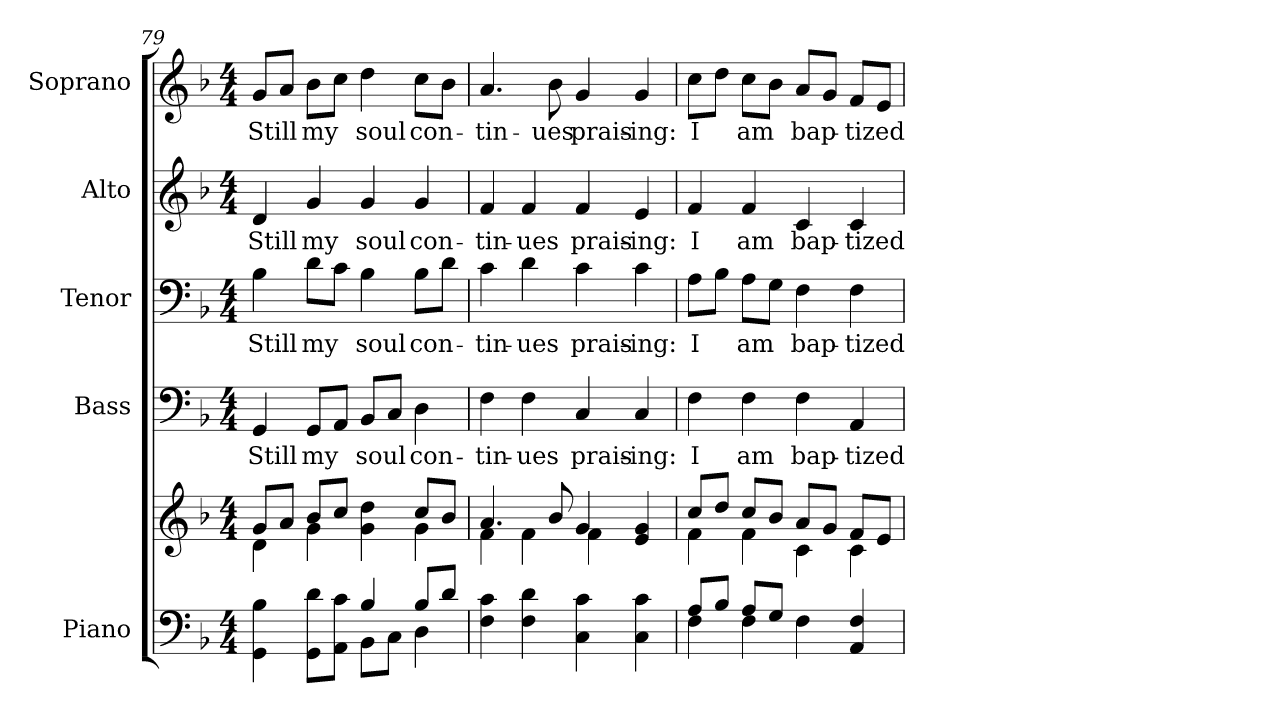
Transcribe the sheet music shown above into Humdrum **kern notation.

**kern	**kern	**kern	**text	**kern	**text	**kern	**text	**kern	**text
*part5	*part5	*part4	*part4	*part3	*part3	*part2	*part2	*part1	*part1
*staff6	*staff5	*staff4	*staff4	*staff3	*staff3	*staff2	*staff2	*staff1	*staff1
*I"Piano	*	*I"Bass	*	*I"Tenor	*	*I"Alto	*	*I"Soprano	*
*I'Pno.	*	*I'B.	*	*I'T.	*	*I'A.	*	*I'S.	*
!!LO:PB:g=z
*clefF4	*clefG2	*clefF4	*	*clefF4	*	*clefG2	*	*clefG2	*
*k[b-]	*k[b-]	*k[b-]	*	*k[b-]	*	*k[b-]	*	*k[b-]	*
*F:	*F:	*F:	*	*F:	*	*F:	*	*F:	*
*M4/4	*M4/4	*M4/4	*	*M4/4	*	*M4/4	*	*M4/4	*
=79	=79	=79	=79	=79	=79	=79	=79	=79	=79
*^	*^	*	*	*	*	*	*	*	*
!	!	!	!	!	!LO:LY:b:color=#000000	!	!	!	!	!	!
!	!	!	!	!	!	!	!LO:LY:b:color=#000000	!	!	!	!
!	!	!	!	!	!	!	!	!	!LO:LY:b:color=#000000	!	!
!	!	!	!	!	!	!	!	!	!	!	!LO:LY:b:color=#000000
4GGi\ 4B-i	2ryy	8gi/L	4di\	4GGi/	Still	4B-i\	Still	4di/	Still	8gi/L	Still
.	.	8ai/J	.	.	.	.	.	.	.	8ai/J	.
!	!	!	!	!	!LO:LY:b:color=#000000	!	!	!	!	!	!
!	!	!	!	!	!	!	!LO:LY:b:color=#000000	!	!	!	!
!	!	!	!	!	!	!	!	!	!LO:LY:b:color=#000000	!	!
!	!	!	!	!	!	!	!	!	!	!	!LO:LY:b:color=#000000
8GGi\ 8diL	.	8b-i/L	4gi\	8GGi/L	my	8di\L	my	4gi/	my	8b-i\L	my
8AAi\ 8ciJ	.	8cci/J	.	8AAi/J	.	8ci\J	.	.	.	8cci\J	.
!	!	!	!	!	!LO:LY:b:color=#000000	!	!	!	!	!	!
!	!	!	!	!	!	!	!LO:LY:b:color=#000000	!	!	!	!
!	!	!	!	!	!	!	!	!	!LO:LY:b:color=#000000	!	!
!	!	!	!	!	!	!	!	!	!	!	!LO:LY:b:color=#000000
4B-i/	8BB-i\L	4gi\ 4ddi	4ryy	8BB-i/L	soul	4B-i\	soul	4gi/	soul	4ddi\	soul
.	8Ci\J	.	.	8Ci/J	.	.	.	.	.	.	.
!	!	!	!	!	!LO:LY:b:color=#000000	!	!	!	!	!	!
!	!	!	!	!	!	!	!LO:LY:b:color=#000000	!	!	!	!
!	!	!	!	!	!	!	!	!	!LO:LY:b:color=#000000	!	!
!	!	!	!	!	!	!	!	!	!	!	!LO:LY:b:color=#000000
8B-i/L	4Di\	8cci/L	4gi\	4Di\	con-	8B-i\L	con-	4gi/	con-	8cci\L	con-
8di/J	.	8b-i/J	.	.	.	8di\J	.	.	.	8b-i\J	.
*v	*v	*	*	*	*	*	*	*	*	*	*
=80	=80	=80	=80	=80	=80	=80	=80	=80	=80	=80
!	!	!	!	!LO:LY:b:color=#000000	!	!	!	!	!	!
!	!	!	!	!	!	!LO:LY:b:color=#000000	!	!	!	!
!	!	!	!	!	!	!	!	!LO:LY:b:color=#000000	!	!
!	!	!	!	!	!	!	!	!	!	!LO:LY:b:color=#000000
4Fi\ 4ci	4.ai/	4fi\	4Fi\	-tin-	4ci\	-tin-	4fi/	-tin-	4.ai/	-tin-
!	!	!	!	!LO:LY:b:color=#000000	!	!	!	!	!	!
!	!	!	!	!	!	!LO:LY:b:color=#000000	!	!	!	!
!	!	!	!	!	!	!	!	!LO:LY:b:color=#000000	!	!
4Fi\ 4di	.	4fi\	4Fi\	-ues	4di\	-ues	4fi/	-ues	.	.
!	!	!	!	!	!	!	!	!	!	!LO:LY:b:color=#000000
.	8b-i/	.	.	.	.	.	.	.	8b-i\	-ues
!	!	!	!	!LO:LY:b:color=#000000	!	!	!	!	!	!
!	!	!	!	!	!	!LO:LY:b:color=#000000	!	!	!	!
!	!	!	!	!	!	!	!	!LO:LY:b:color=#000000	!	!
!	!	!	!	!	!	!	!	!	!	!LO:LY:b:color=#000000
4Ci\ 4ci	4gi/	4fi\	4Ci/	prais-	4ci\	prais-	4fi/	prais-	4gi/	prais-
!	!	!	!	!LO:LY:b:color=#000000	!	!	!	!	!	!
!	!	!	!	!	!	!LO:LY:b:color=#000000	!	!	!	!
!	!	!	!	!	!	!	!	!LO:LY:b:color=#000000	!	!
!	!	!	!	!	!	!	!	!	!	!LO:LY:b:color=#000000
4Ci\ 4ci	4ei/ 4gi	4ryy	4Ci/	-ing:	4ci\	-ing:	4ei/	-ing:	4gi/	-ing:
!!LO:PB:g=z
=81	=81	=81	=81	=81	=81	=81	=81	=81	=81	=81
*^	*	*	*	*	*	*	*	*	*	*
!	!	!	!	!	!LO:LY:b:color=#000000	!	!	!	!	!	!
!	!	!	!	!	!	!	!LO:LY:b:color=#000000	!	!	!	!
!	!	!	!	!	!	!	!	!	!LO:LY:b:color=#000000	!	!
!	!	!	!	!	!	!	!	!	!	!	!LO:LY:b:color=#000000
8Ai/L	4Fi\	8cci/L	4fi\	4Fi\	I	8Ai\L	I	4fi/	I	8cci\L	I
8B-i/J	.	8ddi/J	.	.	.	8B-i\J	.	.	.	8ddi\J	.
!	!	!	!	!	!LO:LY:b:color=#000000	!	!	!	!	!	!
!	!	!	!	!	!	!	!LO:LY:b:color=#000000	!	!	!	!
!	!	!	!	!	!	!	!	!	!LO:LY:b:color=#000000	!	!
!	!	!	!	!	!	!	!	!	!	!	!LO:LY:b:color=#000000
8Ai/L	4Fi\	8cci/L	4fi\	4Fi\	am	8Ai\L	am	4fi/	am	8cci\L	am
8Gi/J	.	8b-i/J	.	.	.	8Gi\J	.	.	.	8b-i\J	.
!	!	!	!	!	!LO:LY:b:color=#000000	!	!	!	!	!	!
!	!	!	!	!	!	!	!LO:LY:b:color=#000000	!	!	!	!
!	!	!	!	!	!	!	!	!	!LO:LY:b:color=#000000	!	!
!	!	!	!	!	!	!	!	!	!	!	!LO:LY:b:color=#000000
4Fi\	2ryy	8ai/L	4ci\	4Fi\	bap-	4Fi\	bap-	4ci/	bap-	8ai/L	bap-
.	.	8gi/J	.	.	.	.	.	.	.	8gi/J	.
!	!	!	!	!	!LO:LY:b:color=#000000	!	!	!	!	!	!
!	!	!	!	!	!	!	!LO:LY:b:color=#000000	!	!	!	!
!	!	!	!	!	!	!	!	!	!LO:LY:b:color=#000000	!	!
!	!	!	!	!	!	!	!	!	!	!	!LO:LY:b:color=#000000
4AAi/ 4Fi	.	8fi/L	4ci\	4AAi/	-tized	4Fi\	-tized	4ci/	-tized	8fi/L	-tized
.	.	8ei/J	.	.	.	.	.	.	.	8ei/J	.
*v	*v	*	*	*	*	*	*	*	*	*	*
*	*v	*v	*	*	*	*	*	*	*	*
=	=	=	=	=	=	=	=	=	=
*-	*-	*-	*-	*-	*-	*-	*-	*-	*-
